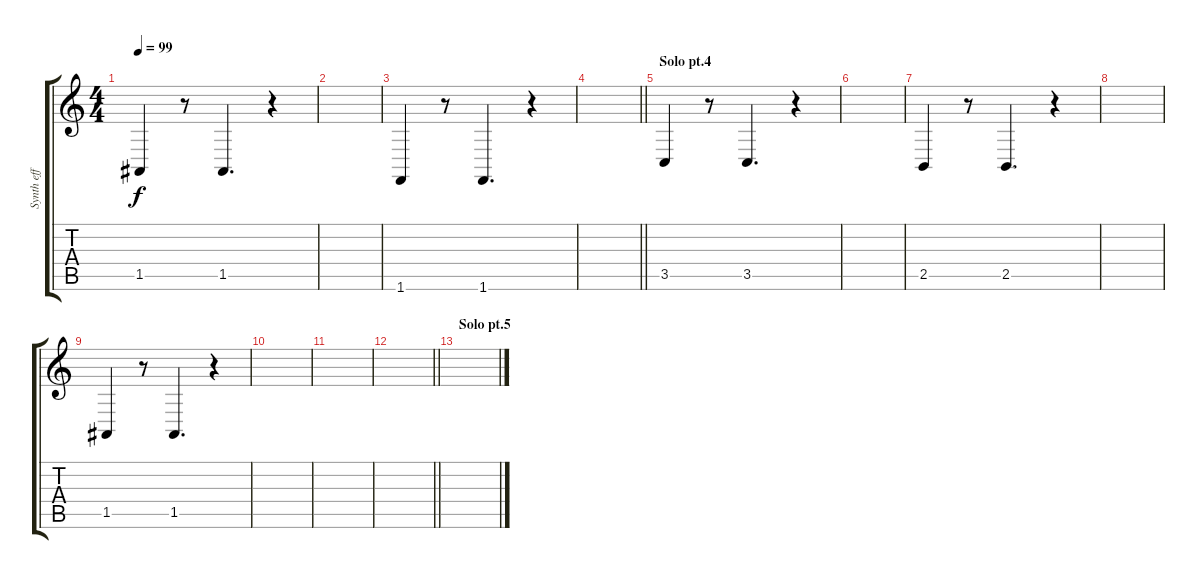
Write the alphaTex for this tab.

\track ("Synth eff 1" "Synth eff ") {instrument seashore}
\staff {score tabs}
\tuning (E4 B3 G3 D3 A2 E2) {hide}
\ts (4 4)
\tempo 99
\clef g2
\ks c
1.5.4{dy f} r.8 1.5.4{d} r.4 |
|
1.6.4 r.8 1.6.4{d} r.4 |
\barLineRight lightlight
|
\section ("" "Solo pt.4")
3.5.4 r.8 3.5.4{d} r.4 |
|
2.5.4 r.8 2.5.4{d} r.4 |
|
1.5.4 r.8 1.5.4{d} r.4 |
|
|
\barLineRight lightlight
|
\section ("" "Solo pt.5")
